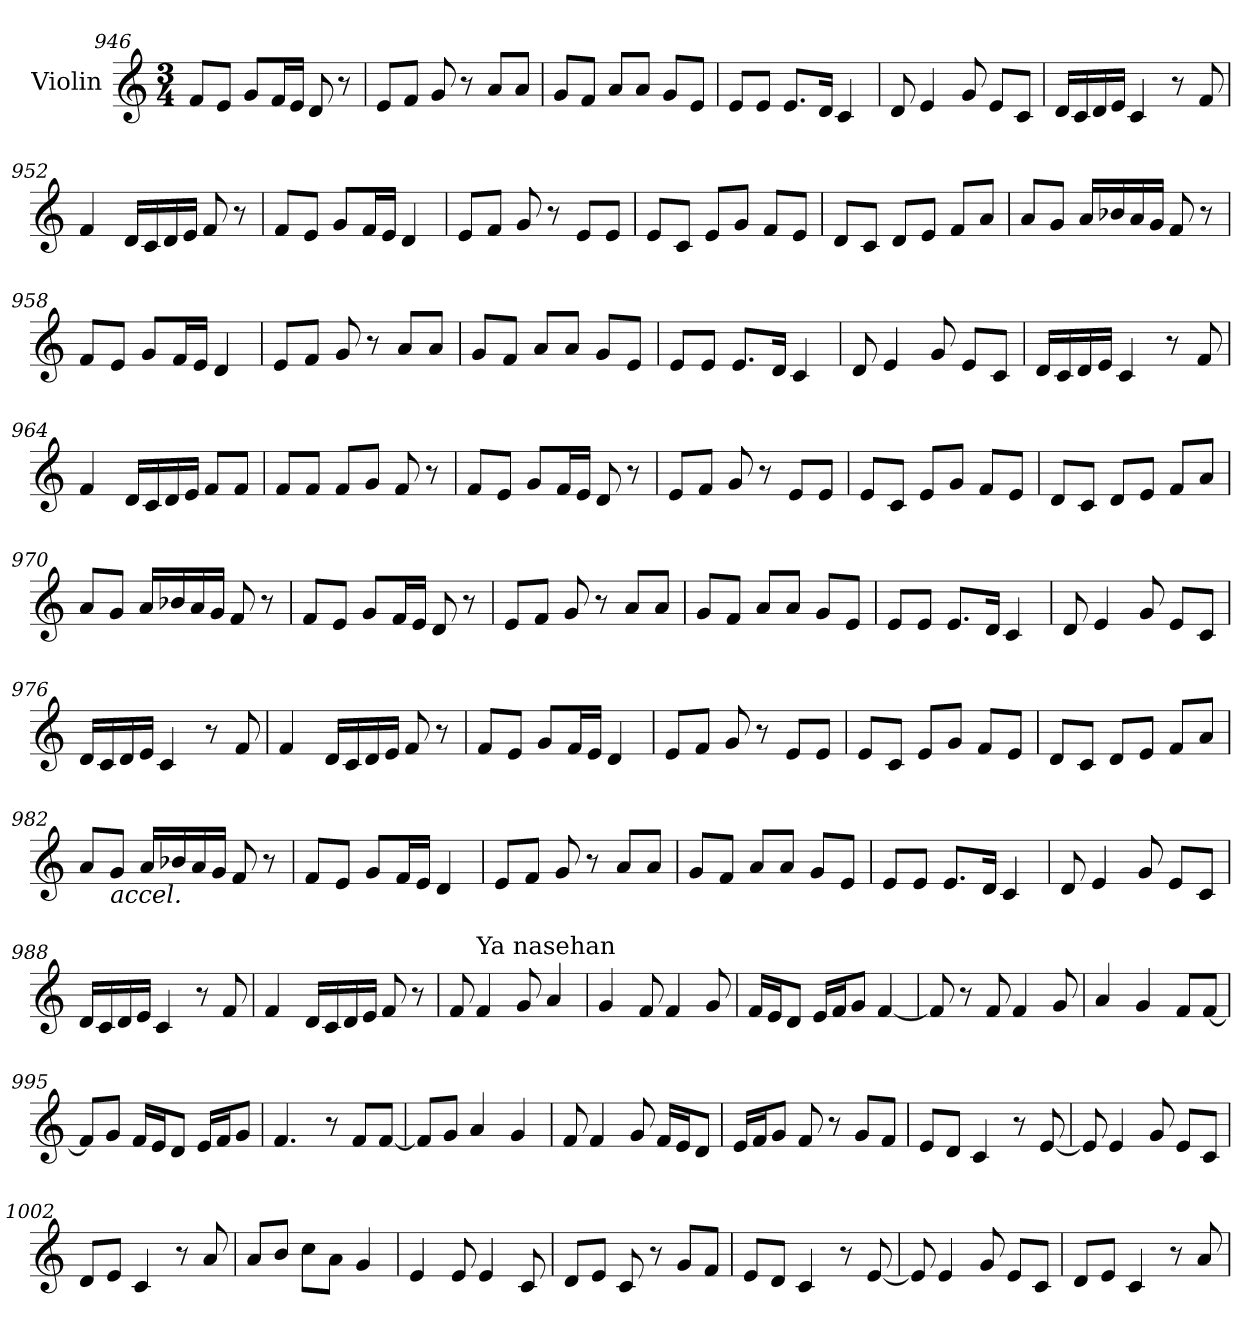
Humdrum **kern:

**kern
*part1
*staff1
*I"Violin
*clefG2
*k[]
*M3/4
=946
8f/L
8e/J
8g/L
16f/L
16e/JJ
8d/
8r
=947
8e/L
8f/J
8g/
8r
8a/L
8a/J
!!LO:LB:g=z
=948
8g/L
8f/J
8a/L
8a/J
8g/L
8e/J
=949
8e/L
8e/J
8.e/L
16d/Jk
4c/
=950
8d/
4e/
8g/
8e/L
8c/J
=951
16d/LL
16c/
16d/
16e/JJ
4c/
8r
8f/
=952
4f/
16d/LL
16c/
16d/
16e/JJ
8f/
8r
=953
8f/L
8e/J
8g/L
16f/L
16e/JJ
4d/
!!LO:LB:g=z
=954
8e/L
8f/J
8g/
8r
8e/L
8e/J
=955
8e/L
8c/J
8e/L
8g/J
8f/L
8e/J
=956
8d/L
8c/J
8d/L
8e/J
8f/L
8a/J
=957
8a/L
8g/J
16a/LL
16b-X/
16a/
16g/JJ
8f/
8r
=958
8f/L
8e/J
8g/L
16f/L
16e/JJ
4d/
=959
8e/L
8f/J
8g/
8r
8a/L
8a/J
!!LO:LB:g=z
=960
8g/L
8f/J
8a/L
8a/J
8g/L
8e/J
=961
8e/L
8e/J
8.e/L
16d/Jk
4c/
=962
8d/
4e/
8g/
8e/L
8c/J
=963
16d/LL
16c/
16d/
16e/JJ
4c/
8r
8f/
=964
4f/
16d/LL
16c/
16d/
16e/JJ
8f/L
8f/J
=965
8f/L
8f/J
8f/L
8g/J
8f/
8r
!!LO:LB:g=z
=966
8f/L
8e/J
8g/L
16f/L
16e/JJ
8d/
8r
=967
8e/L
8f/J
8g/
8r
8e/L
8e/J
=968
8e/L
8c/J
8e/L
8g/J
8f/L
8e/J
=969
8d/L
8c/J
8d/L
8e/J
8f/L
8a/J
=970
8a/L
8g/J
16a/LL
16b-X/
16a/
16g/JJ
8f/
8r
!!LO:LB:g=z
=971
8f/L
8e/J
8g/L
16f/L
16e/JJ
8d/
8r
=972
8e/L
8f/J
8g/
8r
8a/L
8a/J
=973
8g/L
8f/J
8a/L
8a/J
8g/L
8e/J
=974
8e/L
8e/J
8.e/L
16d/Jk
4c/
=975
8d/
4e/
8g/
8e/L
8c/J
=976
16d/LL
16c/
16d/
16e/JJ
4c/
8r
8f/
!!LO:LB:g=z
=977
4f/
16d/LL
16c/
16d/
16e/JJ
8f/
8r
=978
8f/L
8e/J
8g/L
16f/L
16e/JJ
4d/
=979
8e/L
8f/J
8g/
8r
8e/L
8e/J
=980
8e/L
8c/J
8e/L
8g/J
8f/L
8e/J
=981
8d/L
8c/J
8d/L
8e/J
8f/L
8a/J
!!LO:PB:g=z
=982
8a/L
!LO:TX:b:i:t=accel.
8g/J
16a/LL
16b-X/
16a/
16g/JJ
8f/
8r
=983
8f/L
8e/J
8g/L
16f/L
16e/JJ
4d/
=984
8e/L
8f/J
8g/
8r
8a/L
8a/J
=985
8g/L
8f/J
8a/L
8a/J
8g/L
8e/J
=986
8e/L
8e/J
8.e/L
16d/Jk
4c/
=987
8d/
4e/
8g/
8e/L
8c/J
!!LO:LB:g=z
=988
16d/LL
16c/
16d/
16e/JJ
4c/
8r
8f/
=989
4f/
16d/LL
16c/
16d/
16e/JJ
8f/
8r
=990
*MM80
8f/
!LO:TX:a:t=Ya nasehan
4f/
8g/
4a/
=991
4g/
8f/
4f/
8g/
=992
16f/LL
16e/J
8d/J
16e/LL
16f/J
8g/J
[4f/
!!LO:LB:g=z
=993
8f/]
8r
8f/
4f/
8g/
=994
4a/
4g/
8f/L
[8f/J
=995
8f/L]
8g/J
16f/LL
16e/J
8d/J
16e/LL
16f/J
8g/J
=996
4.f/
8r
8f/L
[8f/J
=997
8f/L]
8g/J
4a/
4g/
=998
8f/
4f/
8g/
16f/LL
16e/J
8d/J
!!LO:LB:g=z
=999
16e/LL
16f/J
8g/J
8f/
8r
8g/L
8f/J
=1000
8e/L
8d/J
4c/
8r
[8e/
=1001
8e/]
4e/
8g/
8e/L
8c/J
=1002
8d/L
8e/J
4c/
8r
8a/
=1003
8a/L
8b/J
8cc\L
8a\J
4g/
=1004
4e/
8e/
4e/
8c/
!!LO:LB:g=z
=1005
8d/L
8e/J
8c/
8r
8g/L
8f/J
=1006
8e/L
8d/J
4c/
8r
[8e/
=1007
8e/]
4e/
8g/
8e/L
8c/J
=1008
8d/L
8e/J
4c/
8r
8a/
=
*-
